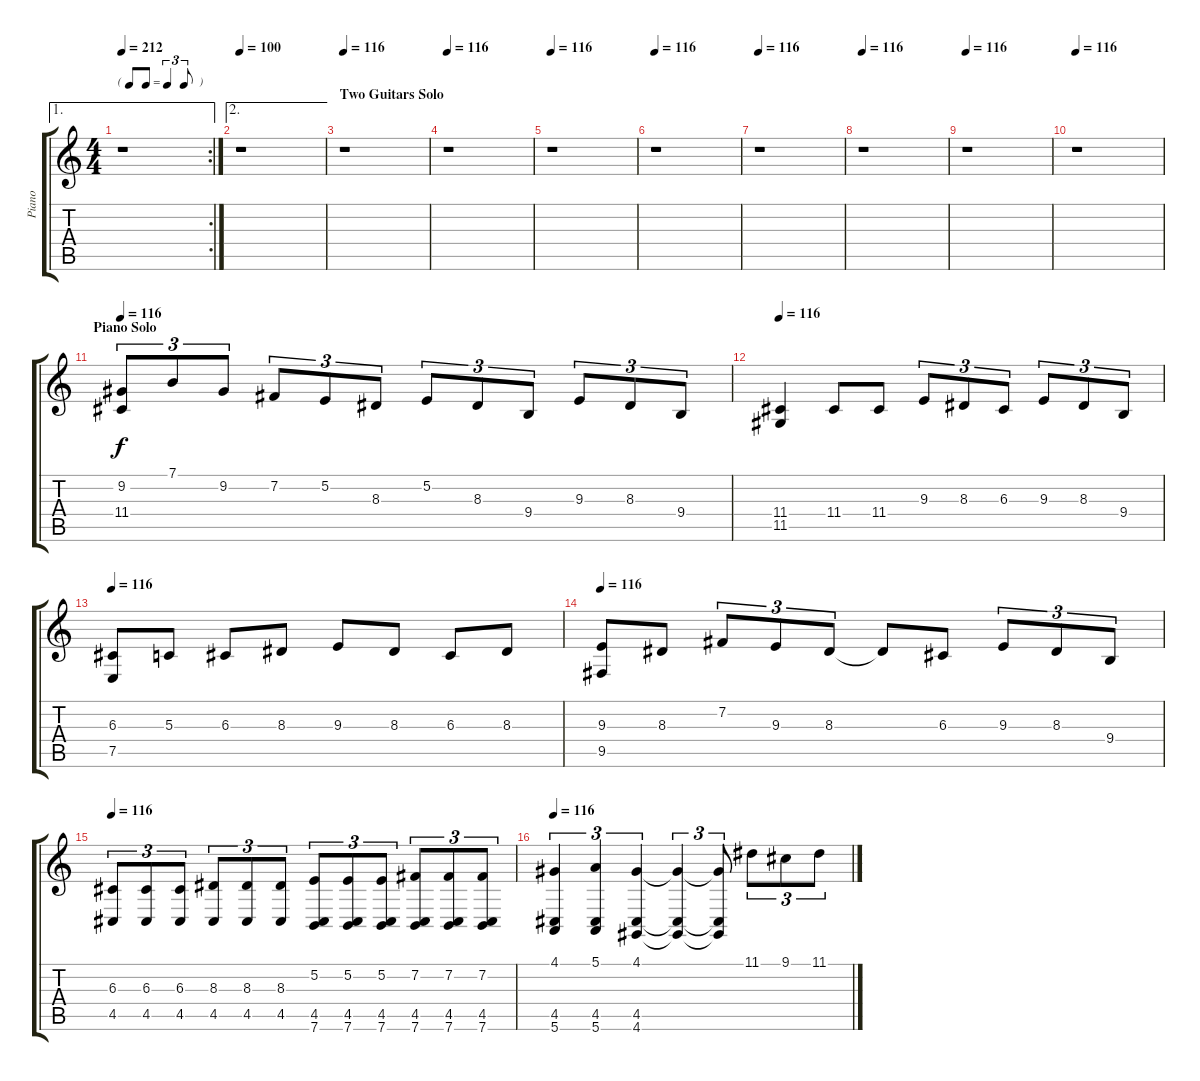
\track ("Piano" "Piano") {instrument acousticgrandpiano}
\staff {score tabs}
\tuning (E4 B3 G3 D3 A2 E2) {hide}
\ae 1
\rc 2
\ts (4 4)
\tf triplet8th
\tempo 212
\clef g2
\ks c
r.1{dy f} |
\ae 2
\tempo 100
r.1 |
\section ("" "Two Guitars Solo")
\tempo 116
r.1 |
\tempo 116
r.1 |
\tempo 116
r.1 |
\tempo 116
r.1 |
\tempo 116
r.1 |
\tempo 116
r.1 |
\tempo 116
r.1 |
\tempo 116
r.1 |
\section ("" "Piano Solo")
\tempo 116
(9.2 11.4).8{tu (3 2)} 7.1.8{tu (3 2)} 9.2.8{tu (3 2)} 7.2.8{tu (3 2)} 5.2.8{tu (3 2)} 8.3.8{tu (3 2)} 5.2.8{tu (3 2)} 8.3.8{tu (3 2)} 9.4.8{tu (3 2)} 9.3.8{tu (3 2)} 8.3.8{tu (3 2)} 9.4.8{tu (3 2)} |
\tempo 116
(11.4 11.5).4 11.4.8 11.4.8 9.3.8{tu (3 2)} 8.3.8{tu (3 2)} 6.3.8{tu (3 2)} 9.3.8{tu (3 2)} 8.3.8{tu (3 2)} 9.4.8{tu (3 2)} |
\tempo 116
(6.3 7.5).8 5.3.8 6.3.8 8.3.8 9.3.8 8.3.8 6.3.8 8.3.8 |
\tempo 116
(9.3 9.5).8 8.3.8 7.2.8{tu (3 2)} 9.3.8{tu (3 2)} 8.3.8{tu (3 2)} 8.3{t}.8 6.3.8 9.3.8{tu (3 2)} 8.3.8{tu (3 2)} 9.4.8{tu (3 2)} |
\tempo 116
(6.3 4.5).8{tu (3 2)} (6.3 4.5).8{tu (3 2)} (6.3 4.5).8{tu (3 2)} (8.3 4.5).8{tu (3 2)} (8.3 4.5).8{tu (3 2)} (8.3 4.5).8{tu (3 2)} (5.2 4.5 7.6).8{tu (3 2)} (5.2 4.5 7.6).8{tu (3 2)} (5.2 4.5 7.6).8{tu (3 2)} (7.2 4.5 7.6).8{tu (3 2)} (7.2 4.5 7.6).8{tu (3 2)} (7.2 4.5 7.6).8{tu (3 2)} |
\tempo 116
(4.1 4.5 5.6).4{tu (3 2)} (5.1 4.5 5.6).4{tu (3 2)} (4.1 4.5 4.6).4{tu (3 2)} (4.1{t} 4.5{t} 4.6{t}).4{tu (3 2)} (4.1{t} 4.5{t} 4.6{t}).8{tu (3 2)} 11.1.8{tu (3 2)} 9.1.8{tu (3 2)} 11.1.8{tu (3 2)}
